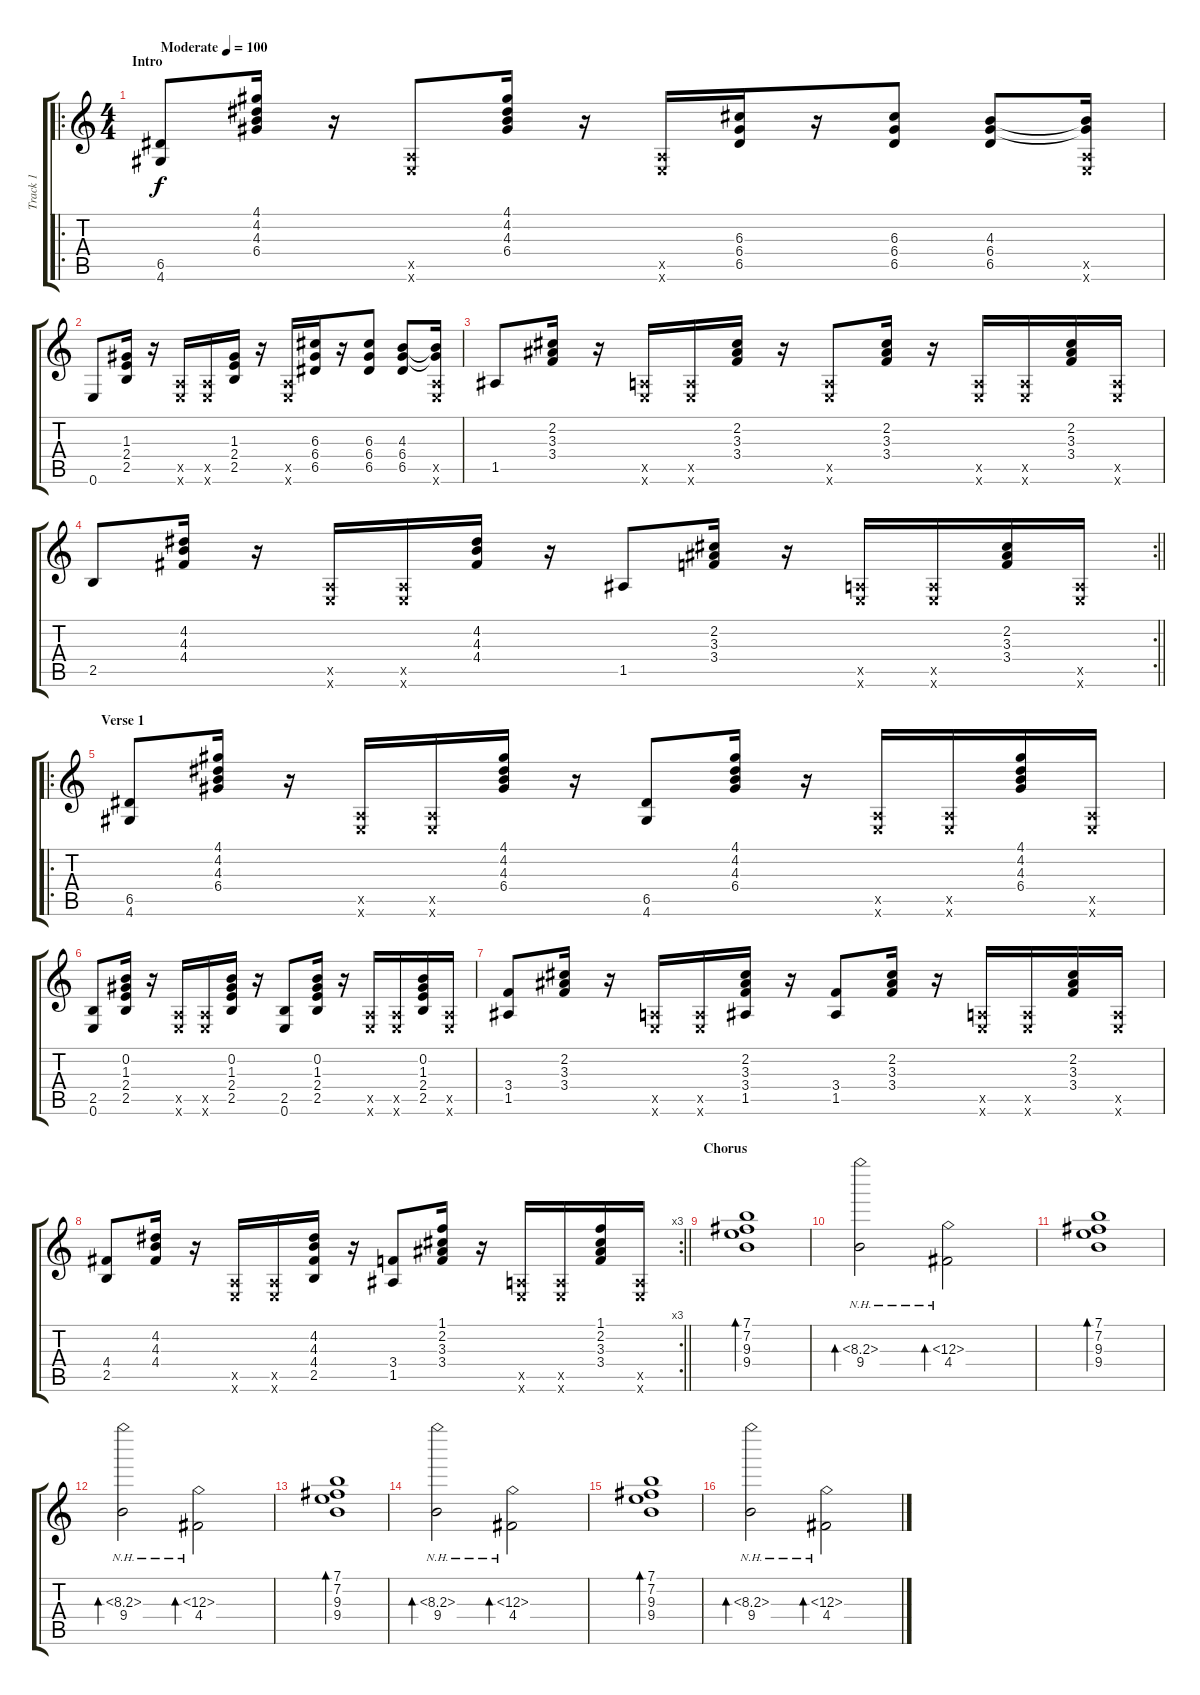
\track ("Track 1" "Track 1") {instrument acousticguitarsteel}
\staff {score tabs}
\tuning (E4 B3 G3 D3 A2 E2) {hide}
\ro
\ts (4 4)
\section ("" "Intro")
\tempo (100 "Moderate")
\clef g2
\ks c
(6.5 4.6).8{dy f instrument acousticguitarsteel} (4.1 4.2 4.3 6.4).16 r.16 (0.5{x} 0.6{x}).8 (4.1 4.2 4.3 6.4).16 r.16 (0.5{x} 0.6{x}).16 (6.3 6.4 6.5).16 r.16 (6.3 6.4 6.5).8 (4.3 6.4 6.5).8 (4.3{t} 6.4{t} 0.5{x} 0.6{x}).16 |
0.6.8 (1.3 2.4 2.5).16 r.16 (0.5{x} 0.6{x}).16 (0.5{x} 0.6{x}).16 (1.3 2.4 2.5).16 r.16 (0.5{x} 0.6{x}).16 (6.3 6.4 6.5).16 r.16 (6.3 6.4 6.5).8 (4.3 6.4 6.5).8 (4.3{t} 6.4{t} 0.5{x} 0.6{x}).16 |
1.5.8 (2.2 3.3 3.4).16 r.16 (0.5{x} 0.6{x}).16 (0.5{x} 0.6{x}).16 (2.2 3.3 3.4).16 r.16 (0.5{x} 0.6{x}).8 (2.2 3.3 3.4).16 r.16 (0.5{x} 0.6{x}).16 (0.5{x} 0.6{x}).16 (2.2 3.3 3.4).16 (0.5{x} 0.6{x}).16 |
\rc 2
\barLineRight lightlight
2.5.8 (4.2 4.3 4.4).16 r.16 (0.5{x} 0.6{x}).16 (0.5{x} 0.6{x}).16 (4.2 4.3 4.4).16 r.16 1.5.8 (2.2 3.3 3.4).16 r.16 (0.5{x} 0.6{x}).16 (0.5{x} 0.6{x}).16 (2.2 3.3 3.4).16 (0.5{x} 0.6{x}).16 |
\ro
\section ("" "Verse 1")
(6.5 4.6).8 (4.1 4.2 4.3 6.4).16 r.16 (0.5{x} 0.6{x}).16 (0.5{x} 0.6{x}).16 (4.1 4.2 4.3 6.4).16 r.16 (6.5 4.6).8 (4.1 4.2 4.3 6.4).16 r.16 (0.5{x} 0.6{x}).16 (0.5{x} 0.6{x}).16 (4.1 4.2 4.3 6.4).16 (0.5{x} 0.6{x}).16 |
(2.5 0.6).8 (0.2 1.3 2.4 2.5).16 r.16 (0.5{x} 0.6{x}).16 (0.5{x} 0.6{x}).16 (0.2 1.3 2.4 2.5).16 r.16 (2.5 0.6).8 (0.2 1.3 2.4 2.5).16 r.16 (0.5{x} 0.6{x}).16 (0.5{x} 0.6{x}).16 (0.2 1.3 2.4 2.5).16 (0.5{x} 0.6{x}).16 |
(3.4 1.5).8 (2.2 3.3 3.4).16 r.16 (0.5{x} 0.6{x}).16 (0.5{x} 0.6{x}).16 (2.2 3.3 3.4 1.5).16 r.16 (3.4 1.5).8 (2.2 3.3 3.4).16 r.16 (0.5{x} 0.6{x}).16 (0.5{x} 0.6{x}).16 (2.2 3.3 3.4).16 (0.5{x} 0.6{x}).16 |
\rc 3
\barLineRight lightlight
(4.4 2.5).8 (4.2 4.3 4.4).16 r.16 (0.5{x} 0.6{x}).16 (0.5{x} 0.6{x}).16 (4.2 4.3 4.4 2.5).16 r.16 (3.4 1.5).8 (1.1 2.2 3.3 3.4).16 r.16 (0.5{x} 0.6{x}).16 (0.5{x} 0.6{x}).16 (1.1 2.2 3.3 3.4).16 (0.5{x} 0.6{x}).16 |
\section ("" "Chorus")
(7.1 7.2 9.3 9.4).1{bd 120} |
(8.3{nh} 9.4).2{bd 120} (6.3{nh} 4.4).2{bd 120} |
(7.1 7.2 9.3 9.4).1{bd 120} |
(8.3{nh} 9.4).2{bd 120} (6.3{nh} 4.4).2{bd 120} |
(7.1 7.2 9.3 9.4).1{bd 120} |
(8.3{nh} 9.4).2{bd 120} (6.3{nh} 4.4).2{bd 120} |
(7.1 7.2 9.3 9.4).1{bd 120} |
(8.3{nh} 9.4).2{bd 120} (6.3{nh} 4.4).2{bd 120}
